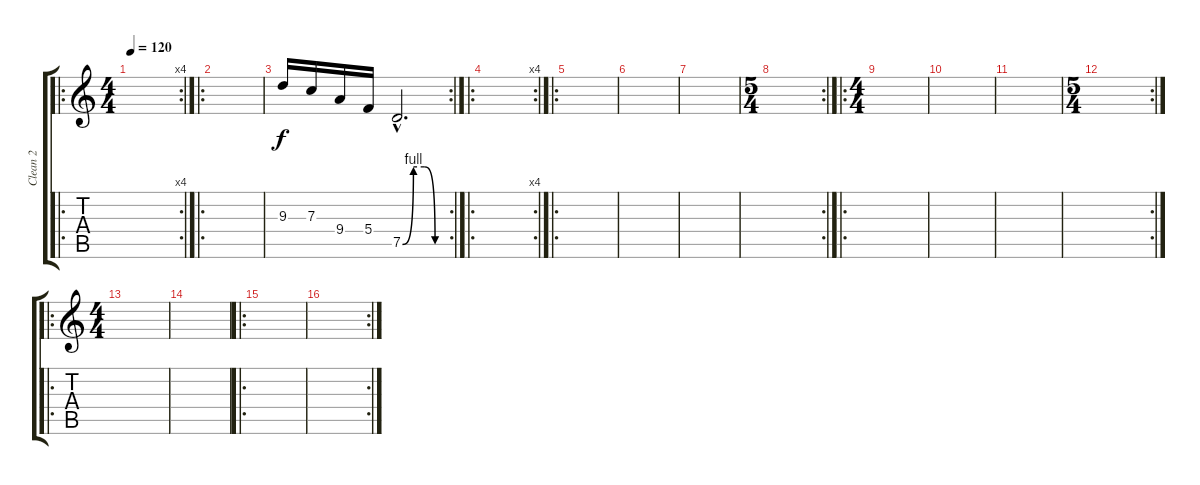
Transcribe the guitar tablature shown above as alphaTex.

\track ("Clean 2" "Clean 2") {instrument acousticguitarsteel}
\staff {score tabs}
\tuning (D4 A3 F3 C3 G2 D2) {hide}
\ro
\rc 4
\ts (4 4)
\tempo 120
\clef g2
\ks c
|
\ro
|
\rc 2
9.3.16 7.3.16 9.4.16 5.4.16 7.5{be (custom 0 0 15 4 30 4 45 0 60 0) hac}.2{d} |
\ro
\rc 4
|
\ro
|
|
|
\rc 2
\ts (5 4)
|
\ro
\ts (4 4)
|
|
|
\rc 2
\ts (5 4)
|
\ro
\ts (4 4)
|
|
\ro
|
\rc 2
